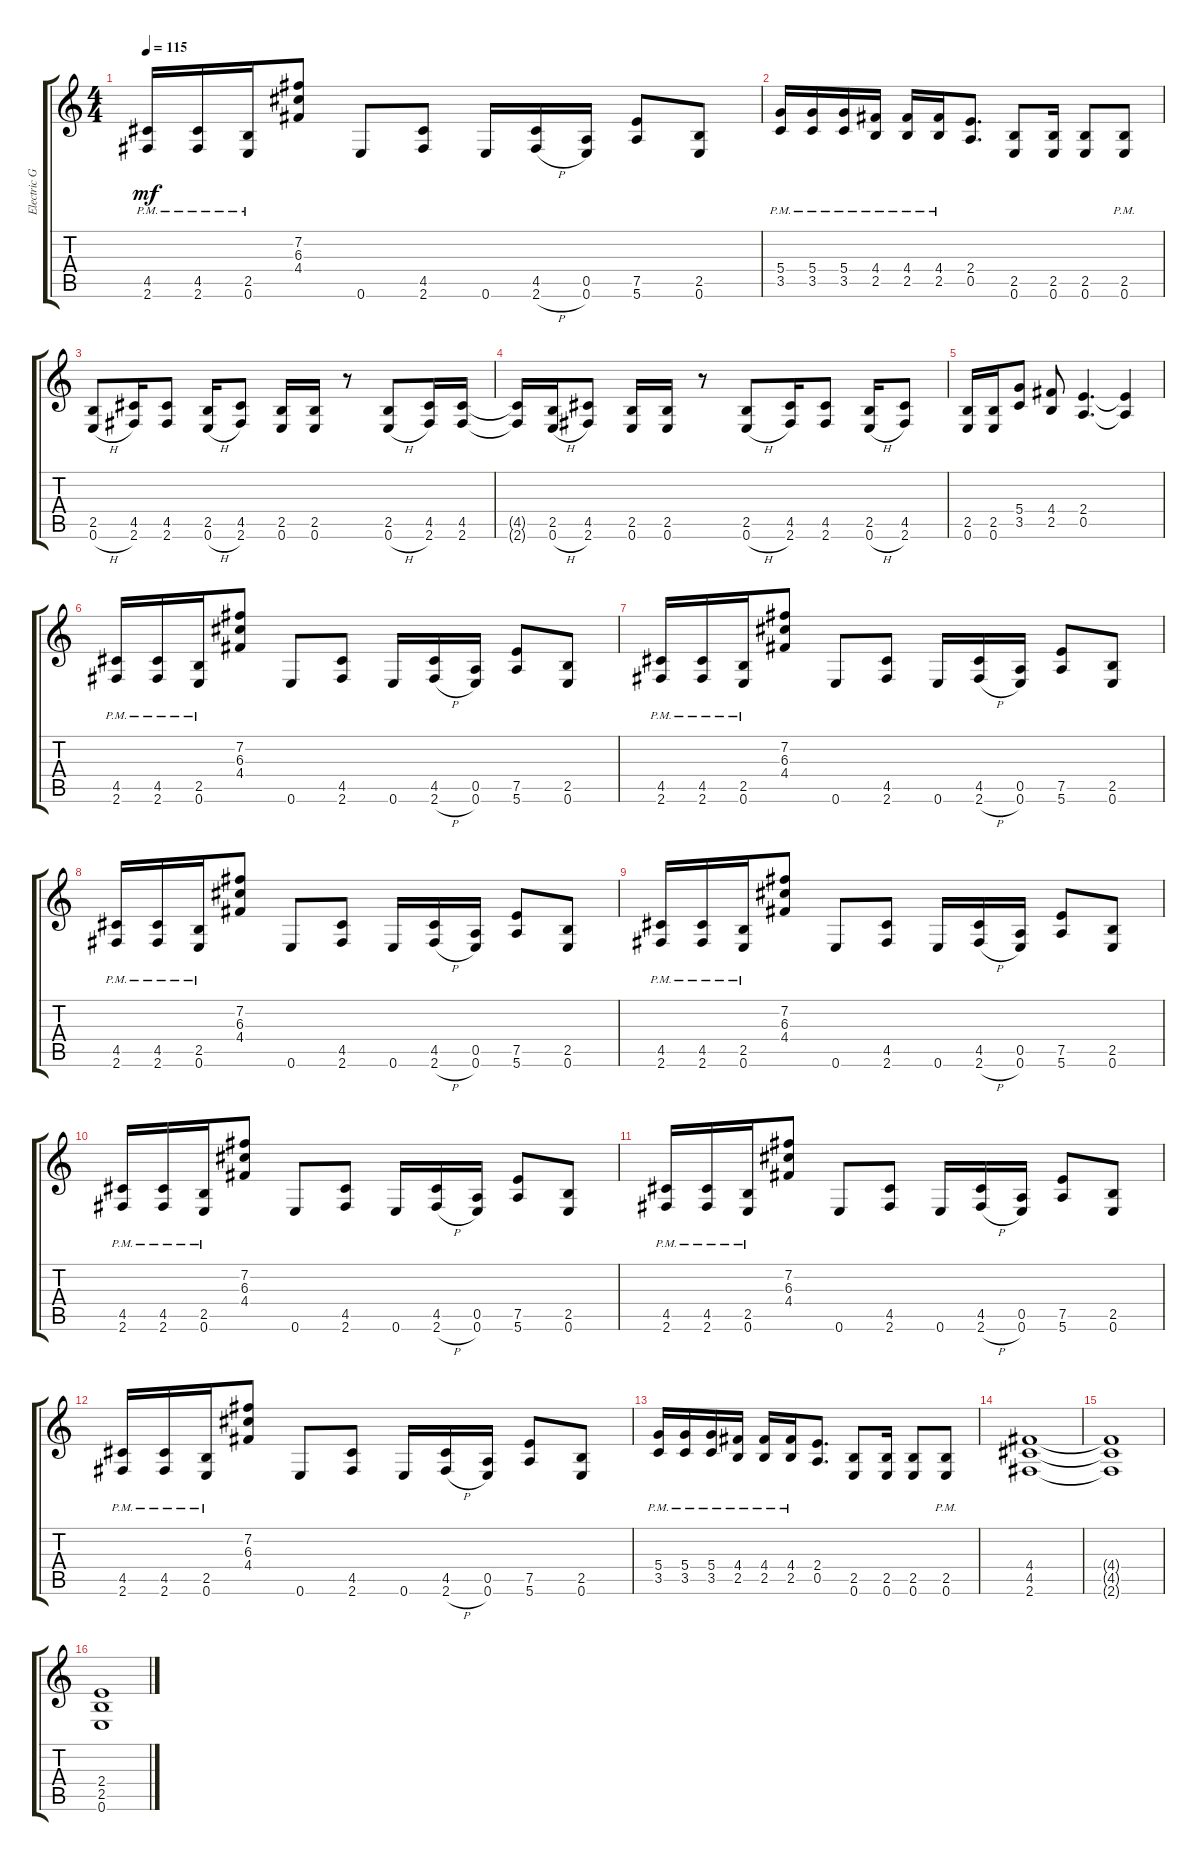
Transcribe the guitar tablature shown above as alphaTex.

\track ("Electric Guitar" "Electric G") {instrument distortionguitar}
\staff {score tabs}
\tuning (E4 B3 G3 D3 A2 E2) {hide}
\ts (4 4)
\tempo 115
\clef g2
\ks c
(4.5{pm} 2.6{pm}).16{dy mf} (4.5{pm} 2.6{pm}).16 (2.5{pm} 0.6{pm}).16 (7.2 6.3 4.4).8 0.6.8 (4.5 2.6).8 0.6.16 (4.5 2.6{h}).16 (0.5 0.6).16 (7.5 5.6).8 (2.5 0.6).8 |
(5.4{pm} 3.5{pm}).16 (5.4{pm} 3.5{pm}).16 (5.4{pm} 3.5{pm}).16 (4.4{pm} 2.5{pm}).16 (4.4{pm} 2.5{pm}).16 (4.4{pm} 2.5{pm}).16 (2.4 0.5).8{d} (2.5 0.6).8 (2.5 0.6).16 (2.5 0.6).8 (2.5{pm} 0.6{pm}).8 |
(2.5 0.6{h}).8 (4.5 2.6).16 (4.5 2.6).8 (2.5 0.6{h}).16 (4.5 2.6).8 (2.5 0.6).16 (2.5 0.6).16 r.8 (2.5 0.6{h}).8 (4.5 2.6).16 (4.5 2.6).16 |
(4.5{t} 2.6{t}).16 (2.5 0.6{h}).16 (4.5 2.6).8 (2.5 0.6).16 (2.5 0.6).16 r.8 (2.5 0.6{h}).8 (4.5 2.6).16 (4.5 2.6).8 (2.5 0.6{h}).16 (4.5 2.6).8 |
(2.5 0.6).16 (2.5 0.6).16 (5.4 3.5).8 (4.4 2.5).8 (2.4 0.5).4{d} (2.4{t} 0.5{t}).4 |
(4.5{pm} 2.6{pm}).16 (4.5{pm} 2.6{pm}).16 (2.5{pm} 0.6{pm}).16 (7.2 6.3 4.4).8 0.6.8 (4.5 2.6).8 0.6.16 (4.5 2.6{h}).16 (0.5 0.6).16 (7.5 5.6).8 (2.5 0.6).8 |
(4.5{pm} 2.6{pm}).16 (4.5{pm} 2.6{pm}).16 (2.5{pm} 0.6{pm}).16 (7.2 6.3 4.4).8 0.6.8 (4.5 2.6).8 0.6.16 (4.5 2.6{h}).16 (0.5 0.6).16 (7.5 5.6).8 (2.5 0.6).8 |
(4.5{pm} 2.6{pm}).16 (4.5{pm} 2.6{pm}).16 (2.5{pm} 0.6{pm}).16 (7.2 6.3 4.4).8 0.6.8 (4.5 2.6).8 0.6.16 (4.5 2.6{h}).16 (0.5 0.6).16 (7.5 5.6).8 (2.5 0.6).8 |
(4.5{pm} 2.6{pm}).16 (4.5{pm} 2.6{pm}).16 (2.5{pm} 0.6{pm}).16 (7.2 6.3 4.4).8 0.6.8 (4.5 2.6).8 0.6.16 (4.5 2.6{h}).16 (0.5 0.6).16 (7.5 5.6).8 (2.5 0.6).8 |
(4.5{pm} 2.6{pm}).16 (4.5{pm} 2.6{pm}).16 (2.5{pm} 0.6{pm}).16 (7.2 6.3 4.4).8 0.6.8 (4.5 2.6).8 0.6.16 (4.5 2.6{h}).16 (0.5 0.6).16 (7.5 5.6).8 (2.5 0.6).8 |
(4.5{pm} 2.6{pm}).16 (4.5{pm} 2.6{pm}).16 (2.5{pm} 0.6{pm}).16 (7.2 6.3 4.4).8 0.6.8 (4.5 2.6).8 0.6.16 (4.5 2.6{h}).16 (0.5 0.6).16 (7.5 5.6).8 (2.5 0.6).8 |
(4.5{pm} 2.6{pm}).16 (4.5{pm} 2.6{pm}).16 (2.5{pm} 0.6{pm}).16 (7.2 6.3 4.4).8 0.6.8 (4.5 2.6).8 0.6.16 (4.5 2.6{h}).16 (0.5 0.6).16 (7.5 5.6).8 (2.5 0.6).8 |
(5.4{pm} 3.5{pm}).16 (5.4{pm} 3.5{pm}).16 (5.4{pm} 3.5{pm}).16 (4.4{pm} 2.5{pm}).16 (4.4{pm} 2.5{pm}).16 (4.4{pm} 2.5{pm}).16 (2.4 0.5).8{d} (2.5 0.6).8 (2.5 0.6).16 (2.5 0.6).8 (2.5{pm} 0.6{pm}).8 |
(4.4 4.5 2.6).1 |
(4.4{t} 4.5{t} 2.6{t}).1 |
(2.4 2.5 0.6).1
